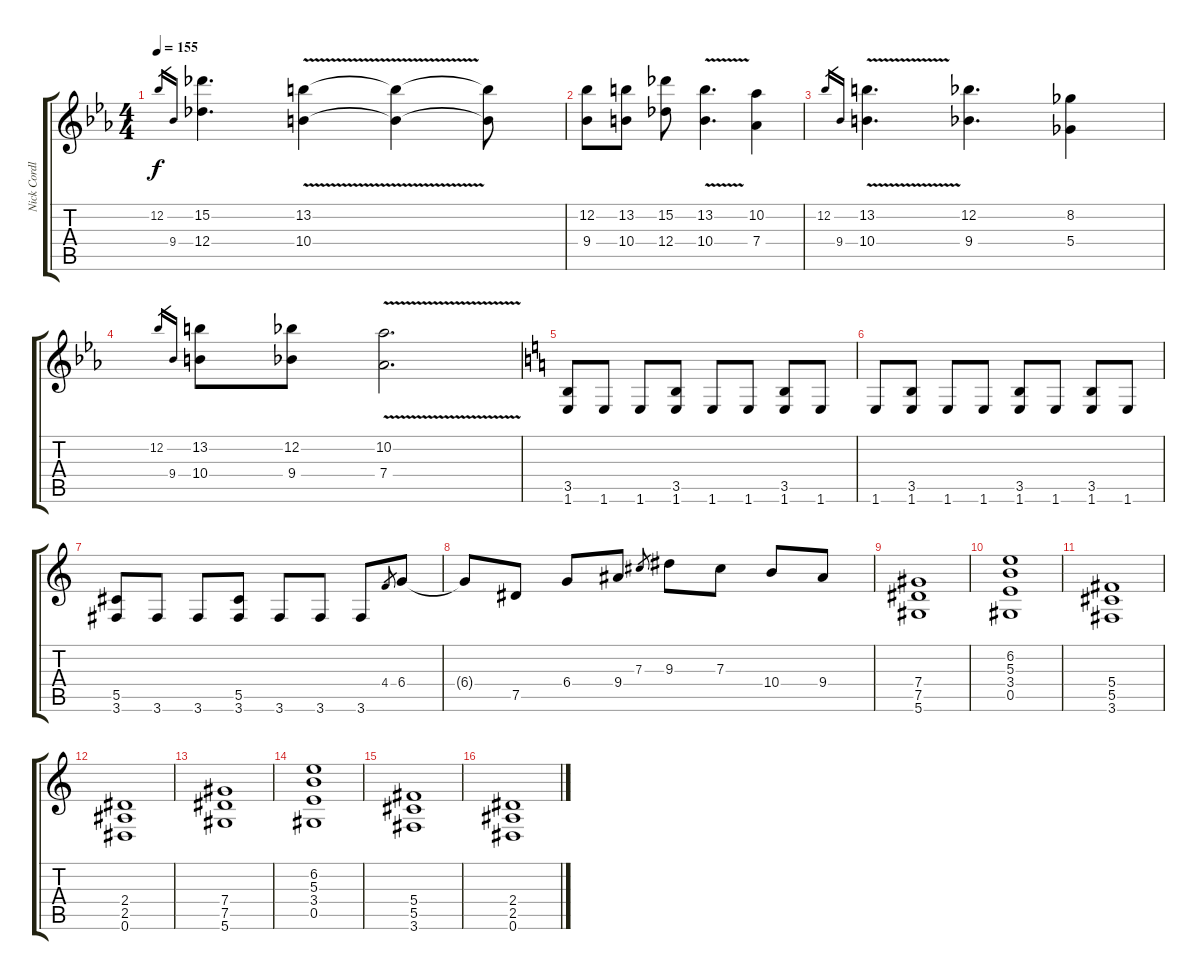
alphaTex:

\track ("Nick Cordle" "Nick Cordl") {instrument distortionguitar}
\staff {score tabs}
\tuning (Eb4 Bb3 Gb3 Db3 Ab2 Eb2) {hide}
\ts (4 4)
\tempo 155
\clef g2
\ks cminor
12.2.16{gr dy f} 9.4.16{gr} (15.2 12.4).4{d} (13.2{v} 10.4{v}).4 (13.2{t} 10.4{t}).4 (13.2{t} 10.4{t}).8 |
(12.2 9.4).8 (13.2 10.4).8 (15.2 12.4).8 (13.2{v} 10.4{v}).4{d} (10.2 7.4).4 |
12.2.16{gr} 9.4.16{gr} (13.2{v} 10.4{v}).4{d} (12.2 9.4).4{d} (8.2 5.4).4 |
12.2.16{gr} 9.4.16{gr} (13.2 10.4).8 (12.2 9.4).8 (10.2{v} 7.4).2{d} |
\ks c
(3.5 1.6).8 1.6.8 1.6.8 (3.5 1.6).8 1.6.8 1.6.8 (3.5 1.6).8 1.6.8 |
1.6.8 (3.5 1.6).8 1.6.8 1.6.8 (3.5 1.6).8 1.6.8 (3.5 1.6).8 1.6.8 |
(5.5 3.6).8 3.6.8 3.6.8 (5.5 3.6).8 3.6.8 3.6.8 3.6.8 4.4.8{gr} 6.4.8 |
6.4{t}.8 7.5.8 6.4.8 9.4.8 7.3.8{gr} 9.3.8 7.3.8 10.4.8 9.4.8 |
(7.4 7.5 5.6).1 |
(6.2 5.3 3.4 0.5).1 |
(5.4 5.5 3.6).1 |
(2.4 2.5 0.6).1 |
(7.4 7.5 5.6).1 |
(6.2 5.3 3.4 0.5).1 |
(5.4 5.5 3.6).1 |
(2.4 2.5 0.6).1
